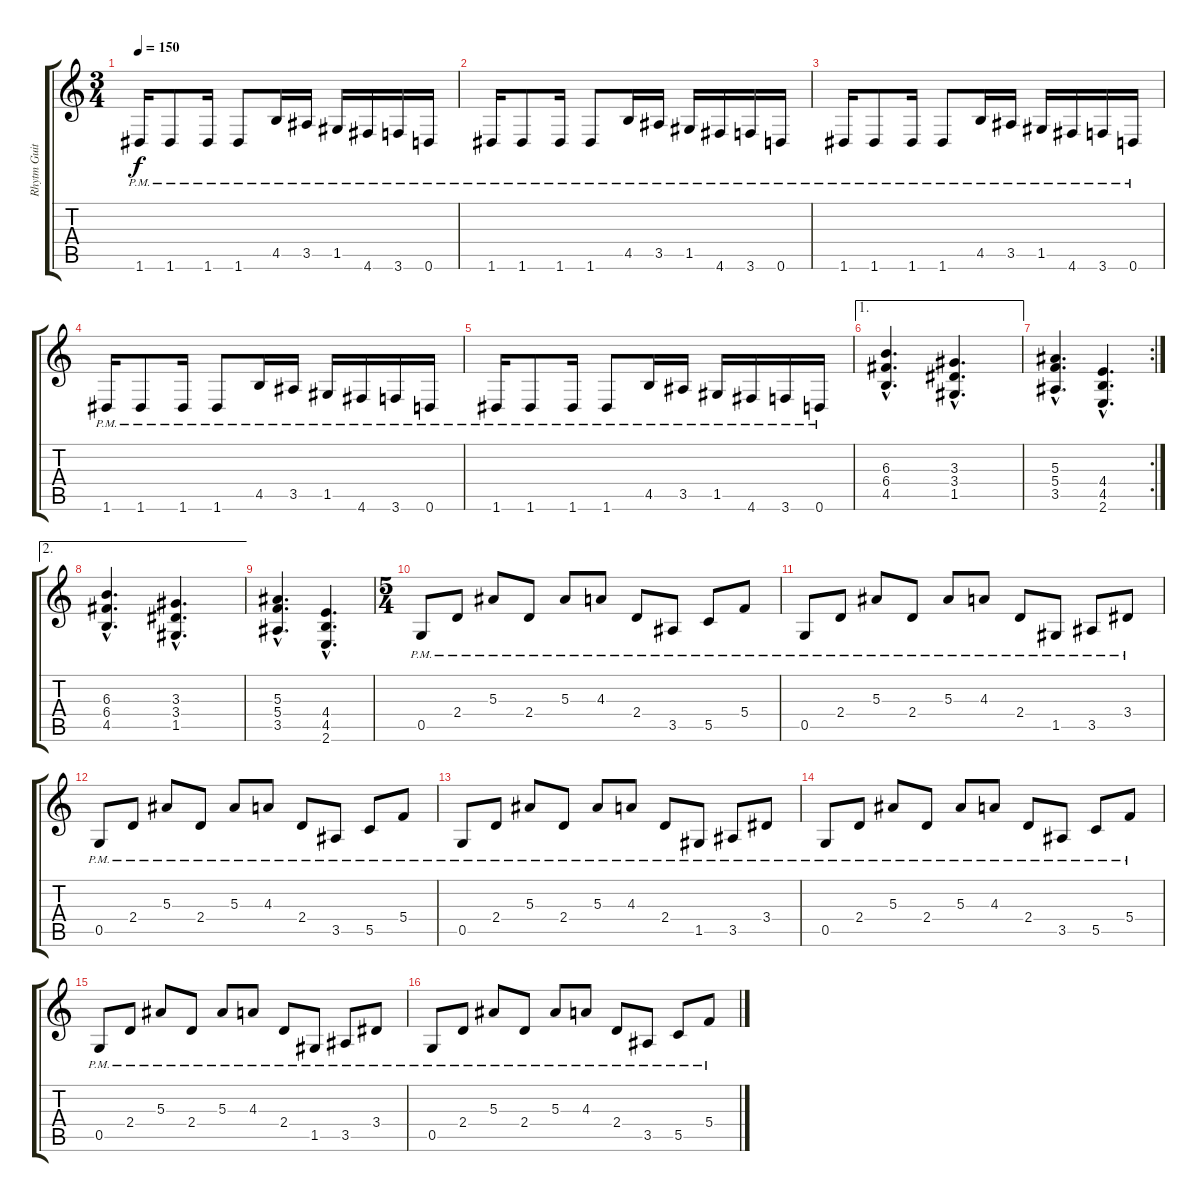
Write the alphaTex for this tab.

\track ("Rhytm Guitar" "Rhytm Guit") {instrument distortionguitar}
\staff {score tabs}
\tuning (D4 A3 F3 C3 G2 D2) {hide}
\ts (3 4)
\tempo 150
\clef g2
\ks aminor
1.6{pm}.16{dy f} 1.6{pm}.8 1.6{pm}.16 1.6{pm}.8 4.5{pm}.16 3.5{pm}.16 1.5{pm}.16 4.6{pm}.16 3.6{pm}.16 0.6{pm}.16 |
1.6{pm}.16 1.6{pm}.8 1.6{pm}.16 1.6{pm}.8 4.5{pm}.16 3.5{pm}.16 1.5{pm}.16 4.6{pm}.16 3.6{pm}.16 0.6{pm}.16 |
1.6{pm}.16 1.6{pm}.8 1.6{pm}.16 1.6{pm}.8 4.5{pm}.16 3.5{pm}.16 1.5{pm}.16 4.6{pm}.16 3.6{pm}.16 0.6{pm}.16 |
1.6{pm}.16 1.6{pm}.8 1.6{pm}.16 1.6{pm}.8 4.5{pm}.16 3.5{pm}.16 1.5{pm}.16 4.6{pm}.16 3.6{pm}.16 0.6{pm}.16 |
1.6{pm}.16 1.6{pm}.8 1.6{pm}.16 1.6{pm}.8 4.5{pm}.16 3.5{pm}.16 1.5{pm}.16 4.6{pm}.16 3.6{pm}.16 0.6{pm}.16 |
\ae 1
(6.3{hac} 6.4{hac} 4.5{hac}).4{d} (3.3{hac} 3.4{hac} 1.5{hac}).4{d} |
\rc 2
(5.3{hac} 5.4{hac} 3.5{hac}).4{d} (4.4{hac} 4.5{hac} 2.6{hac}).4{d} |
\ae 2
(6.3{hac} 6.4{hac} 4.5{hac}).4{d} (3.3{hac} 3.4{hac} 1.5{hac}).4{d} |
(5.3{hac} 5.4{hac} 3.5{hac}).4{d} (4.4{hac} 4.5{hac} 2.6{hac}).4{d} |
\ts (5 4)
0.5{pm}.8 2.4{pm}.8 5.3{pm}.8 2.4{pm}.8 5.3{pm}.8 4.3{pm}.8 2.4{pm}.8 3.5{pm}.8 5.5{pm}.8 5.4{pm}.8 |
0.5{pm}.8 2.4{pm}.8 5.3{pm}.8 2.4{pm}.8 5.3{pm}.8 4.3{pm}.8 2.4{pm}.8 1.5{pm}.8 3.5{pm}.8 3.4{pm}.8 |
0.5{pm}.8 2.4{pm}.8 5.3{pm}.8 2.4{pm}.8 5.3{pm}.8 4.3{pm}.8 2.4{pm}.8 3.5{pm}.8 5.5{pm}.8 5.4{pm}.8 |
0.5{pm}.8 2.4{pm}.8 5.3{pm}.8 2.4{pm}.8 5.3{pm}.8 4.3{pm}.8 2.4{pm}.8 1.5{pm}.8 3.5{pm}.8 3.4{pm}.8 |
0.5{pm}.8 2.4{pm}.8 5.3{pm}.8 2.4{pm}.8 5.3{pm}.8 4.3{pm}.8 2.4{pm}.8 3.5{pm}.8 5.5{pm}.8 5.4{pm}.8 |
0.5{pm}.8 2.4{pm}.8 5.3{pm}.8 2.4{pm}.8 5.3{pm}.8 4.3{pm}.8 2.4{pm}.8 1.5{pm}.8 3.5{pm}.8 3.4{pm}.8 |
0.5{pm}.8 2.4{pm}.8 5.3{pm}.8 2.4{pm}.8 5.3{pm}.8 4.3{pm}.8 2.4{pm}.8 3.5{pm}.8 5.5{pm}.8 5.4{pm}.8
